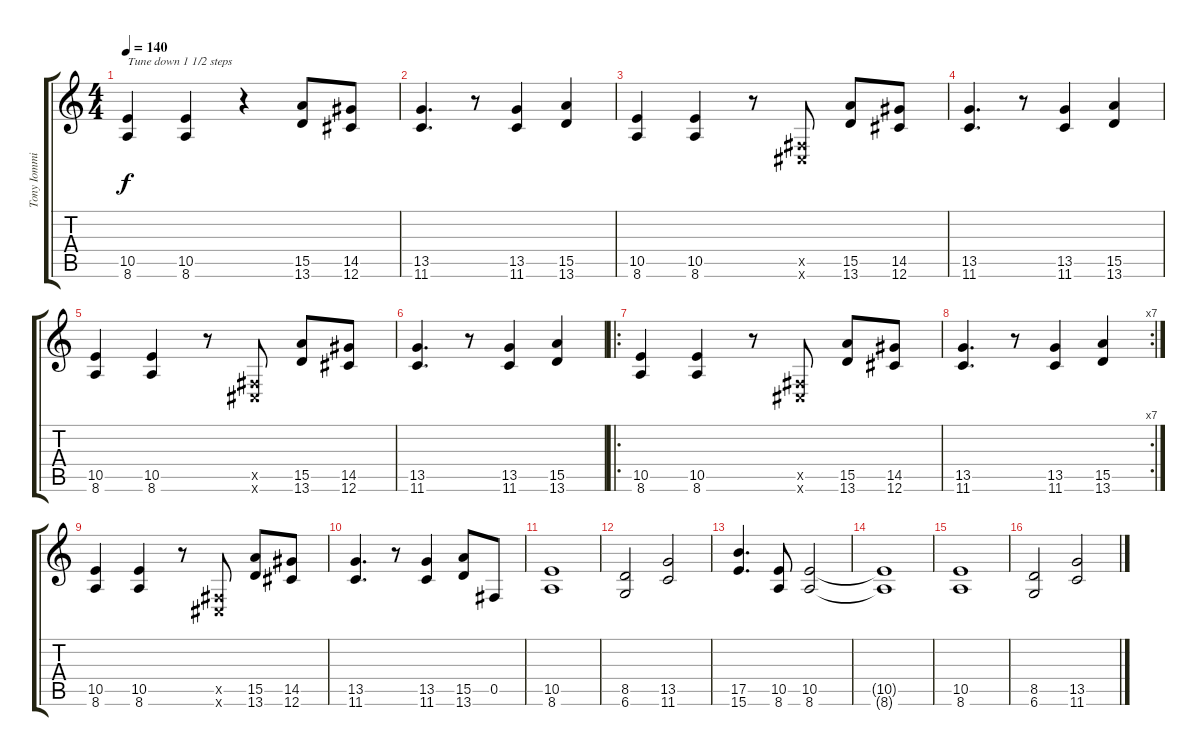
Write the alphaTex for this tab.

\track ("Tony Iommi" "Tony Iommi") {instrument distortionguitar}
\staff {score tabs}
\tuning (Db4 Ab3 E3 B2 Gb2 Db2) {hide}
\ts (4 4)
\tempo 140
\clef g2
\ks c
(10.5 8.6).4{txt "Tune down 1 1/2 steps" dy f instrument distortionguitar} (10.5 8.6).4 r.4 (15.5 13.6).8 (14.5 12.6).8 |
(13.5 11.6).4{d} r.8 (13.5 11.6).4 (15.5 13.6).4 |
(10.5 8.6).4 (10.5 8.6).4 r.8 (0.5{x} 0.6{x}).8 (15.5 13.6).8 (14.5 12.6).8 |
(13.5 11.6).4{d} r.8 (13.5 11.6).4 (15.5 13.6).4 |
(10.5 8.6).4 (10.5 8.6).4 r.8 (0.5{x} 0.6{x}).8 (15.5 13.6).8 (14.5 12.6).8 |
(13.5 11.6).4{d} r.8 (13.5 11.6).4 (15.5 13.6).4 |
\ro
(10.5 8.6).4 (10.5 8.6).4 r.8 (0.5{x} 0.6{x}).8 (15.5 13.6).8 (14.5 12.6).8 |
\rc 7
(13.5 11.6).4{d} r.8 (13.5 11.6).4 (15.5 13.6).4 |
(10.5 8.6).4 (10.5 8.6).4 r.8 (0.5{x} 0.6{x}).8 (15.5 13.6).8 (14.5 12.6).8 |
(13.5 11.6).4{d} r.8 (13.5 11.6).4 (15.5 13.6).8 0.5.8 |
(10.5 8.6).1 |
(8.5 6.6).2 (13.5 11.6).2 |
(17.5 15.6).4{d} (10.5 8.6).8 (10.5 8.6).2 |
(10.5{t} 8.6{t}).1 |
(10.5 8.6).1 |
(8.5 6.6).2 (13.5 11.6).2
